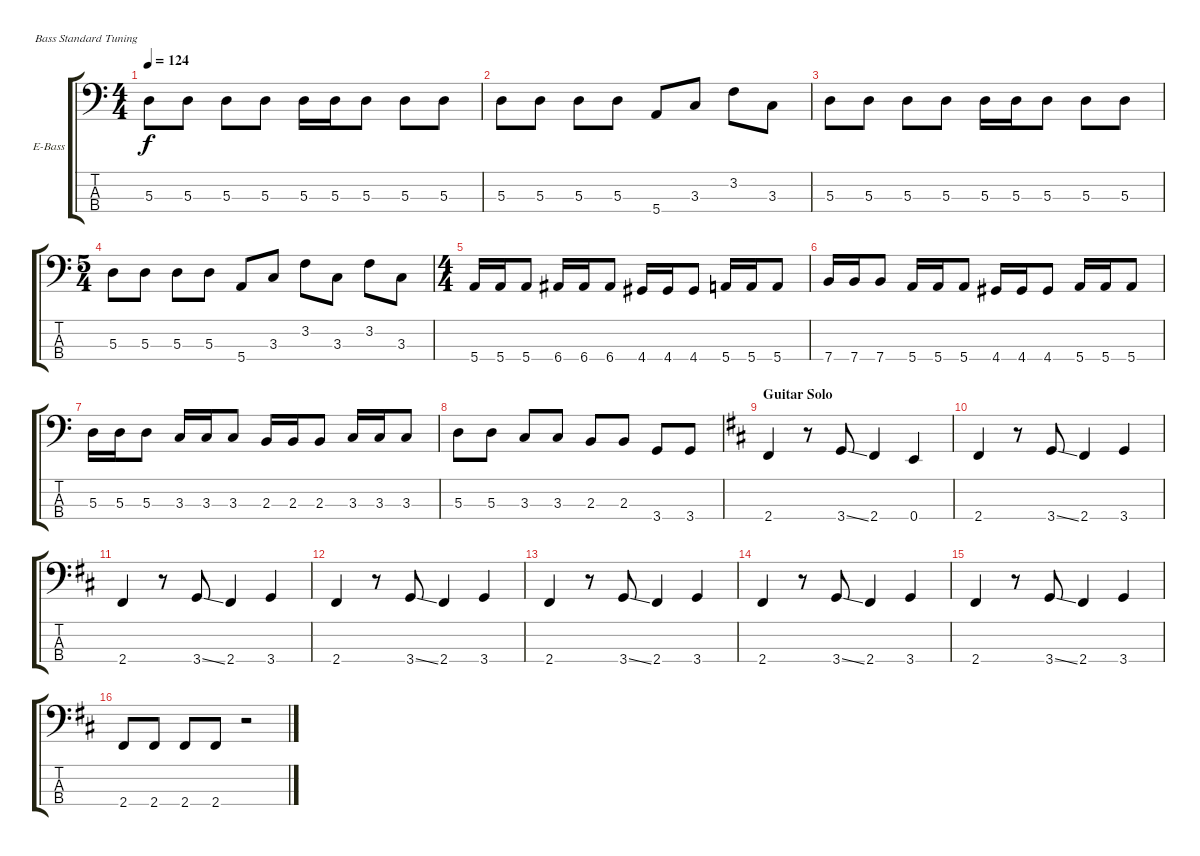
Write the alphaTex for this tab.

\bracketExtendMode groupsimilarinstruments
\firstSystemTrackNameOrientation horizontal
\otherSystemsTrackNameOrientation horizontal
\track ("Bass" "E-Bass") {instrument electricbassfinger}
\staff {score tabs}
\tuning (G2 D2 A1 E1)
\ts (4 4)
\tempo 124
\clef f4
\scale
1.03909
\ks c
5.3.8{dy f} 5.3.8 5.3.8 5.3.8 5.3.16 5.3.16 5.3.8 5.3.8 5.3.8 |
\scale
0.960908 5.3.8 5.3.8 5.3.8 5.3.8 5.4.8 3.3.8 3.2.8 3.3.8 |
\scale
1.03909 5.3.8 5.3.8 5.3.8 5.3.8 5.3.16 5.3.16 5.3.8 5.3.8 5.3.8 |
\ts (5 4)
\scale
0.960908 5.3.8 5.3.8 5.3.8 5.3.8 5.4.8 3.3.8 3.2.8 3.3.8 3.2.8 3.3.8 |
\ts (4 4)
\scale
1.06936 5.4.16 5.4.16 5.4.8 6.4.16 6.4.16 6.4.8 4.4.16 4.4.16 4.4.8 5.4.16 5.4.16 5.4.8 |
\scale
0.930643 7.4.16 7.4.16 7.4.8 5.4.16 5.4.16 5.4.8 4.4.16 4.4.16 4.4.8 5.4.16 5.4.16 5.4.8 |
\scale
1.03909 5.3.16 5.3.16 5.3.8 3.3.16 3.3.16 3.3.8 2.3.16 2.3.16 2.3.8 3.3.16 3.3.16 3.3.8 |
\scale
0.960908 5.3.8 5.3.8 3.3.8 3.3.8 2.3.8 2.3.8 3.4.8 3.4.8 |
\section ("" "Guitar Solo")
\scale
1.06305
\ks d
2.4.4 r.8 3.4{ss}.8 2.4.4 0.4.4 |
\scale
0.936948 2.4.4 r.8 3.4{ss}.8 2.4.4 3.4.4 |
\scale
1.06305 2.4.4 r.8 3.4{ss}.8 2.4.4 3.4.4 |
\scale
0.936948 2.4.4 r.8 3.4{ss}.8 2.4.4 3.4.4 |
\scale
1.06305 2.4.4 r.8 3.4{ss}.8 2.4.4 3.4.4 |
\scale
0.936948 2.4.4 r.8 3.4{ss}.8 2.4.4 3.4.4 |
\scale
1.06305 2.4.4 r.8 3.4{ss}.8 2.4.4 3.4.4 |
\scale
0.936948 2.4.8 2.4.8 2.4.8 2.4.8 r.2
